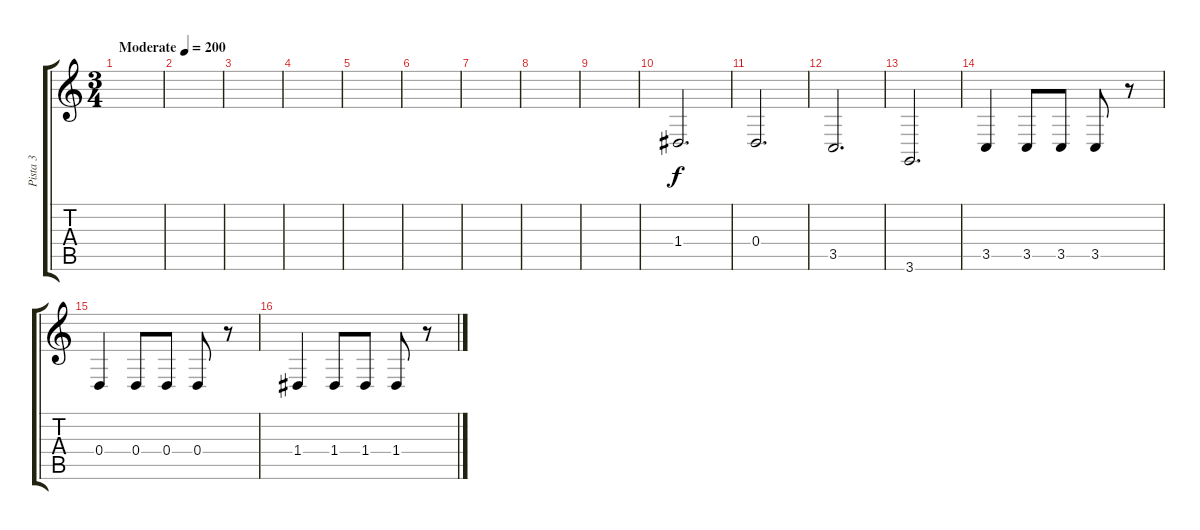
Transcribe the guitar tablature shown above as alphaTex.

\track ("Pista 3" "Pista 3") {instrument violin}
\staff {score tabs}
\tuning (E4 B3 G3 D3 A2 E2) {hide}
\ts (3 4)
\tempo (200 "Moderate")
\clef g2
\ks aminor
|
|
|
|
|
|
|
|
|
1.4.2{d} |
0.4.2{d} |
3.5.2{d} |
3.6.2{d} |
3.5.4 3.5.8 3.5.8 3.5.8 r.8 |
0.4.4 0.4.8 0.4.8 0.4.8 r.8 |
1.4.4 1.4.8 1.4.8 1.4.8 r.8
